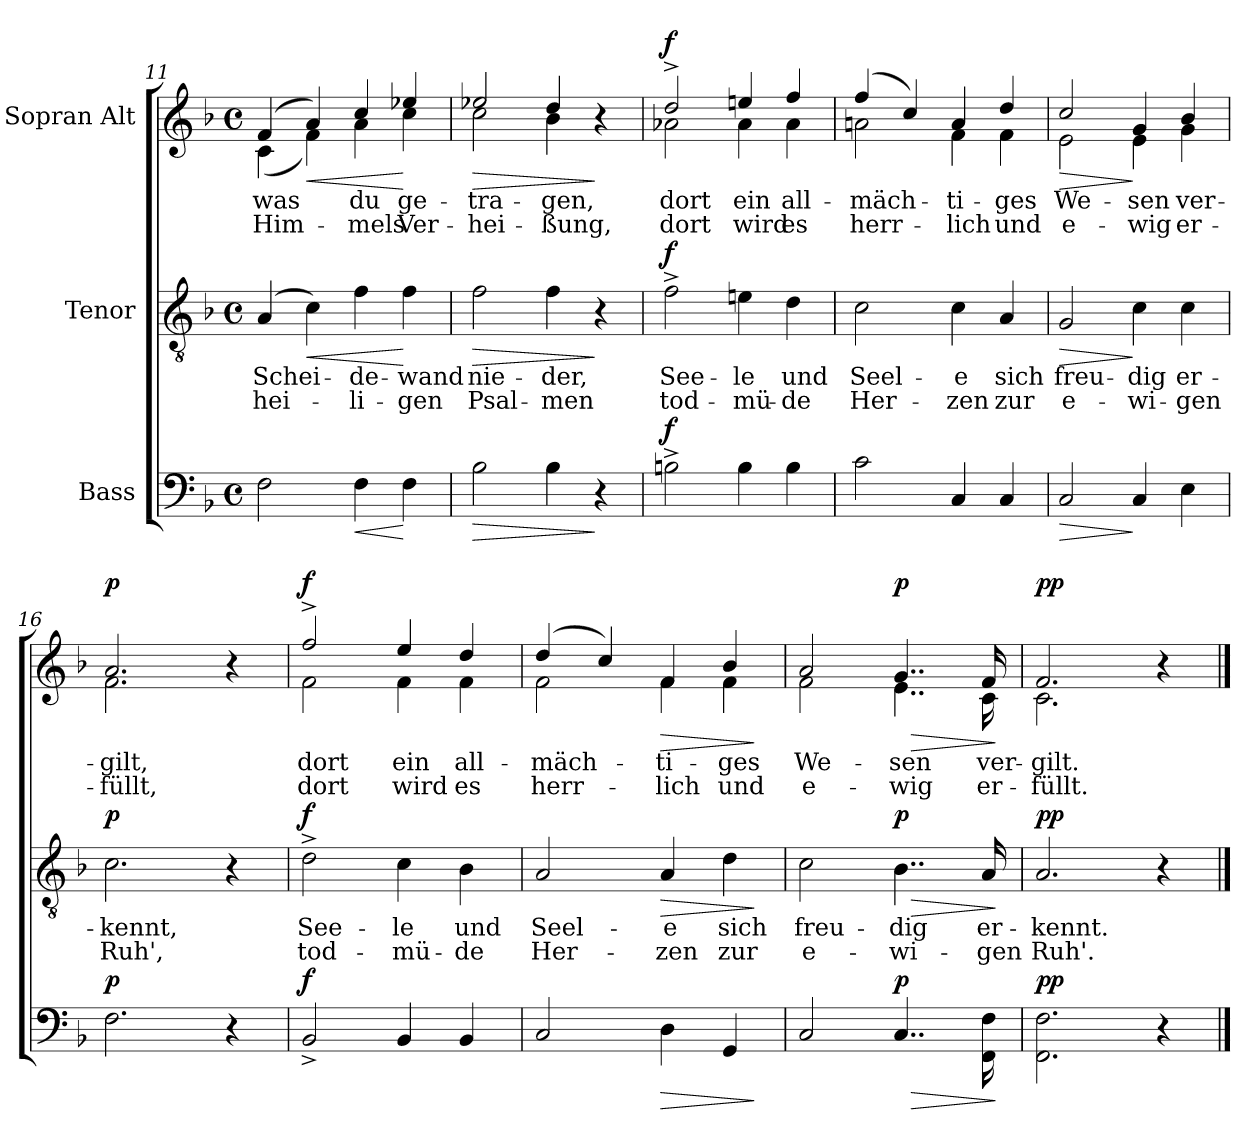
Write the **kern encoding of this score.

**kern	**dynam	**kern	**text	**text	**dynam	**kern	**text	**text	**dynam
*part3	*part3	*part2	*part2	*part2	*part2	*part1	*part1	*part1	*part1
*staff3	*staff3	*staff2	*staff2	*staff2	*staff2	*staff1	*staff1	*staff1	*staff1
*I"Bass	*	*I"Tenor	*	*	*	*I"Sopran Alt	*	*	*
*clefF4	*	*clefGv2	*	*	*	*clefG2	*	*	*
*k[b-]	*	*k[b-]	*	*	*	*k[b-]	*	*	*
*M4/4	*	*M4/4	*	*	*	*M4/4	*	*	*
*met(c)	*	*met(c)	*	*	*	*met(c)	*	*	*
=11	=11	=11	=11	=11	=11	=11	=11	=11	=11
!	!	!	!LO:LY:b	!LO:LY:b	!	!	!LO:LY:b	!LO:LY:b	!
*	*	*	*	*	*	*^	*	*	*
2F\	.	(4A/	Schei-	hei-	.	(4f/	(4c\	was	Him-	.
!	!	!	!	!	!LO:HP:b	!	!	!	!	!LO:HP:b
.	.	4c\)	.	.	<	4a/)	4f\)	.	.	<
!	!LO:HP:b	!	!LO:LY:b	!LO:LY:b	!	!	!	!LO:LY:b	!LO:LY:b	!
4F\	<	4f\	-de-	-li-	.	4cc/	4a\	du	-mels	.
!	!	!	!LO:LY:b	!LO:LY:b	!	!	!	!LO:LY:b	!LO:LY:b	!
4F\	[	4f\	-wand	-gen	[	4ee-X/	4cc\	ge-	Ver-	[
=12	=12	=12	=12	=12	=12	=12	=12	=12	=12	=12
!	!LO:HP:b	!	!LO:LY:b	!LO:LY:b	!LO:HP:b	!	!	!LO:LY:b	!LO:LY:b	!LO:HP:b
2B-\	>	2f\	nie-	Psal-	>	2ee-X/	2cc\	-tra-	-hei-	>
!	!	!	!LO:LY:b	!LO:LY:b	!	!	!	!LO:LY:b	!LO:LY:b	!
4B-\	.	4f\	-der,	-men	.	4dd/	4b-\	-gen,	-ßung,	.
4r	]	4r	.	.	]	4r	4ryy	.	.	]
=13	=13	=13	=13	=13	=13	=13	=13	=13	=13	=13
!	!LO:DY:a	!	!LO:LY:b	!LO:LY:b	!LO:DY:a	!	!	!LO:LY:b	!LO:LY:b	!LO:DY:a
2Bn^\	f	2f^\	See-	tod-	f	2dd^/	2a-X\	dort	dort	f
!	!	!	!LO:LY:b	!LO:LY:b	!	!	!	!LO:LY:b	!LO:LY:b	!
4B\	.	4en\	-le	-mü-	.	4een/	4a-\	ein	wird	.
!	!	!	!LO:LY:b	!LO:LY:b	!	!	!	!LO:LY:b	!LO:LY:b	!
4B\	.	4d\	und	-de	.	4ff/	4a-\	all-	es	.
=14	=14	=14	=14	=14	=14	=14	=14	=14	=14	=14
!	!	!	!LO:LY:b	!LO:LY:b	!	!	!	!LO:LY:b	!LO:LY:b	!
2c\	.	2c\	Seel-	Her-	.	(4ff/	2an\	-mäch-	herr-	.
.	.	.	.	.	.	4cc/)	.	.	.	.
!	!	!	!LO:LY:b	!LO:LY:b	!	!	!	!LO:LY:b	!LO:LY:b	!
4C/	.	4c\	-e	-zen	.	4a/	4f\	-ti-	-lich	.
!	!	!	!LO:LY:b	!LO:LY:b	!	!	!	!LO:LY:b	!LO:LY:b	!
4C/	.	4A/	sich	zur	.	4dd/	4f\	-ges	und	.
!!LO:LB:g=z	!!
=15	=15	=15	=15	=15	=15	=15	=15	=15	=15	=15
!	!LO:HP:b	!	!LO:LY:b	!LO:LY:b	!LO:HP:b	!	!	!LO:LY:b	!LO:LY:b	!LO:HP:b
2C/	>	2G/	freu-	e-	>	2cc/	2e\	We-	e-	>
!	!	!	!LO:LY:b	!LO:LY:b	!	!	!	!LO:LY:b	!LO:LY:b	!
4C/	]	4c\	-dig	-wi-	]	4g/	4e\	-sen	-wig	]
!	!	!	!LO:LY:b	!LO:LY:b	!	!	!	!LO:LY:b	!LO:LY:b	!
4E\	.	4c\	er-	-gen	.	4b-/	4g\	ver-	er-	.
=16	=16	=16	=16	=16	=16	=16	=16	=16	=16	=16
!	!LO:DY:a	!	!LO:LY:b	!LO:LY:b	!LO:DY:a	!	!	!LO:LY:b	!LO:LY:b	!LO:DY:a
2.F\	p	2.c\	-kennt,	Ruh',	p	2.a/	2.f\	-gilt,	-füllt,	p
4r	.	4r	.	.	.	4r	4ryy	.	.	.
=17	=17	=17	=17	=17	=17	=17	=17	=17	=17	=17
!	!LO:DY:a	!	!LO:LY:b	!LO:LY:b	!LO:DY:a	!	!	!LO:LY:b	!LO:LY:b	!LO:DY:a
2BB-^/	f	2d^\	See-	tod-	f	2ff^/	2f\	dort	dort	f
!	!	!	!LO:LY:b	!LO:LY:b	!	!	!	!LO:LY:b	!LO:LY:b	!
4BB-/	.	4c\	-le	-mü-	.	4ee/	4f\	ein	wird	.
!	!	!	!LO:LY:b	!LO:LY:b	!	!	!	!LO:LY:b	!LO:LY:b	!
4BB-/	.	4B-\	und	-de	.	4dd/	4f\	all-	es	.
=18	=18	=18	=18	=18	=18	=18	=18	=18	=18	=18
!	!	!	!LO:LY:b	!LO:LY:b	!	!	!	!LO:LY:b	!LO:LY:b	!
2C/	.	2A/	Seel-	Her-	.	(4dd/	2f\	-mäch-	herr-	.
.	.	.	.	.	.	4cc/)	.	.	.	.
!	!LO:HP:b	!	!LO:LY:b	!LO:LY:b	!LO:HP:b	!	!	!LO:LY:b	!LO:LY:b	!LO:HP:b
4D\	>	4A/	-e	-zen	>	4f/	4f\	-ti-	-lich	>
!	!	!	!LO:LY:b	!LO:LY:b	!	!	!	!LO:LY:b	!LO:LY:b	!
4GG/	.	4d\	sich	zur	.	4b-/	4f\	-ges	und	.
*	*	*	*	*	*	*v	*v	*	*	*
.	]	.	.	.	]	.	.	.	]
=19	=19	=19	=19	=19	=19	=19	=19	=19	=19
!	!	!	!LO:LY:b	!LO:LY:b	!	!	!LO:LY:b	!LO:LY:b	!
*	*	*	*	*	*	*^	*	*	*
2C/	.	2c\	freu-	e-	.	2a/	2f\	We-	e-	.
!	!LO:HP:b	!	!LO:LY:b	!LO:LY:b	!LO:HP:b	!	!	!LO:LY:b	!LO:LY:b	!LO:HP:b
!	!LO:DY:n=1:a	!	!	!	!LO:DY:n=1:a	!	!	!	!	!LO:DY:n=1:a
4..C/	> p	4..B-\	-dig	-wi-	> p	4..g/	4..e\	-sen	-wig	> p
!	!	!	!LO:LY:b	!LO:LY:b	!	!	!	!LO:LY:b	!LO:LY:b	!
16FF\ 16F\	.	16A/	er-	-gen	.	16f/	16c\	ver-	er-	.
*	*	*	*	*	*	*v	*v	*	*	*
.	]	.	.	.	]	.	.	.	]
=20	=20	=20	=20	=20	=20	=20	=20	=20	=20
!	!LO:DY:a	!	!LO:LY:b	!LO:LY:b	!LO:DY:a	!	!LO:LY:b	!LO:LY:b	!LO:DY:a
*	*	*	*	*	*	*^	*	*	*
2.FF\ 2.F\	pp	2.A/	-kennt.	Ruh'.	pp	2.f/	2.c\	-gilt.	-füllt.	pp
4r	.	4r	.	.	.	4r	4ryy	.	.	.
*	*	*	*	*	*	*v	*v	*	*	*
==	==	==	==	==	==	==	==	==	==
*-	*-	*-	*-	*-	*-	*-	*-	*-	*-
